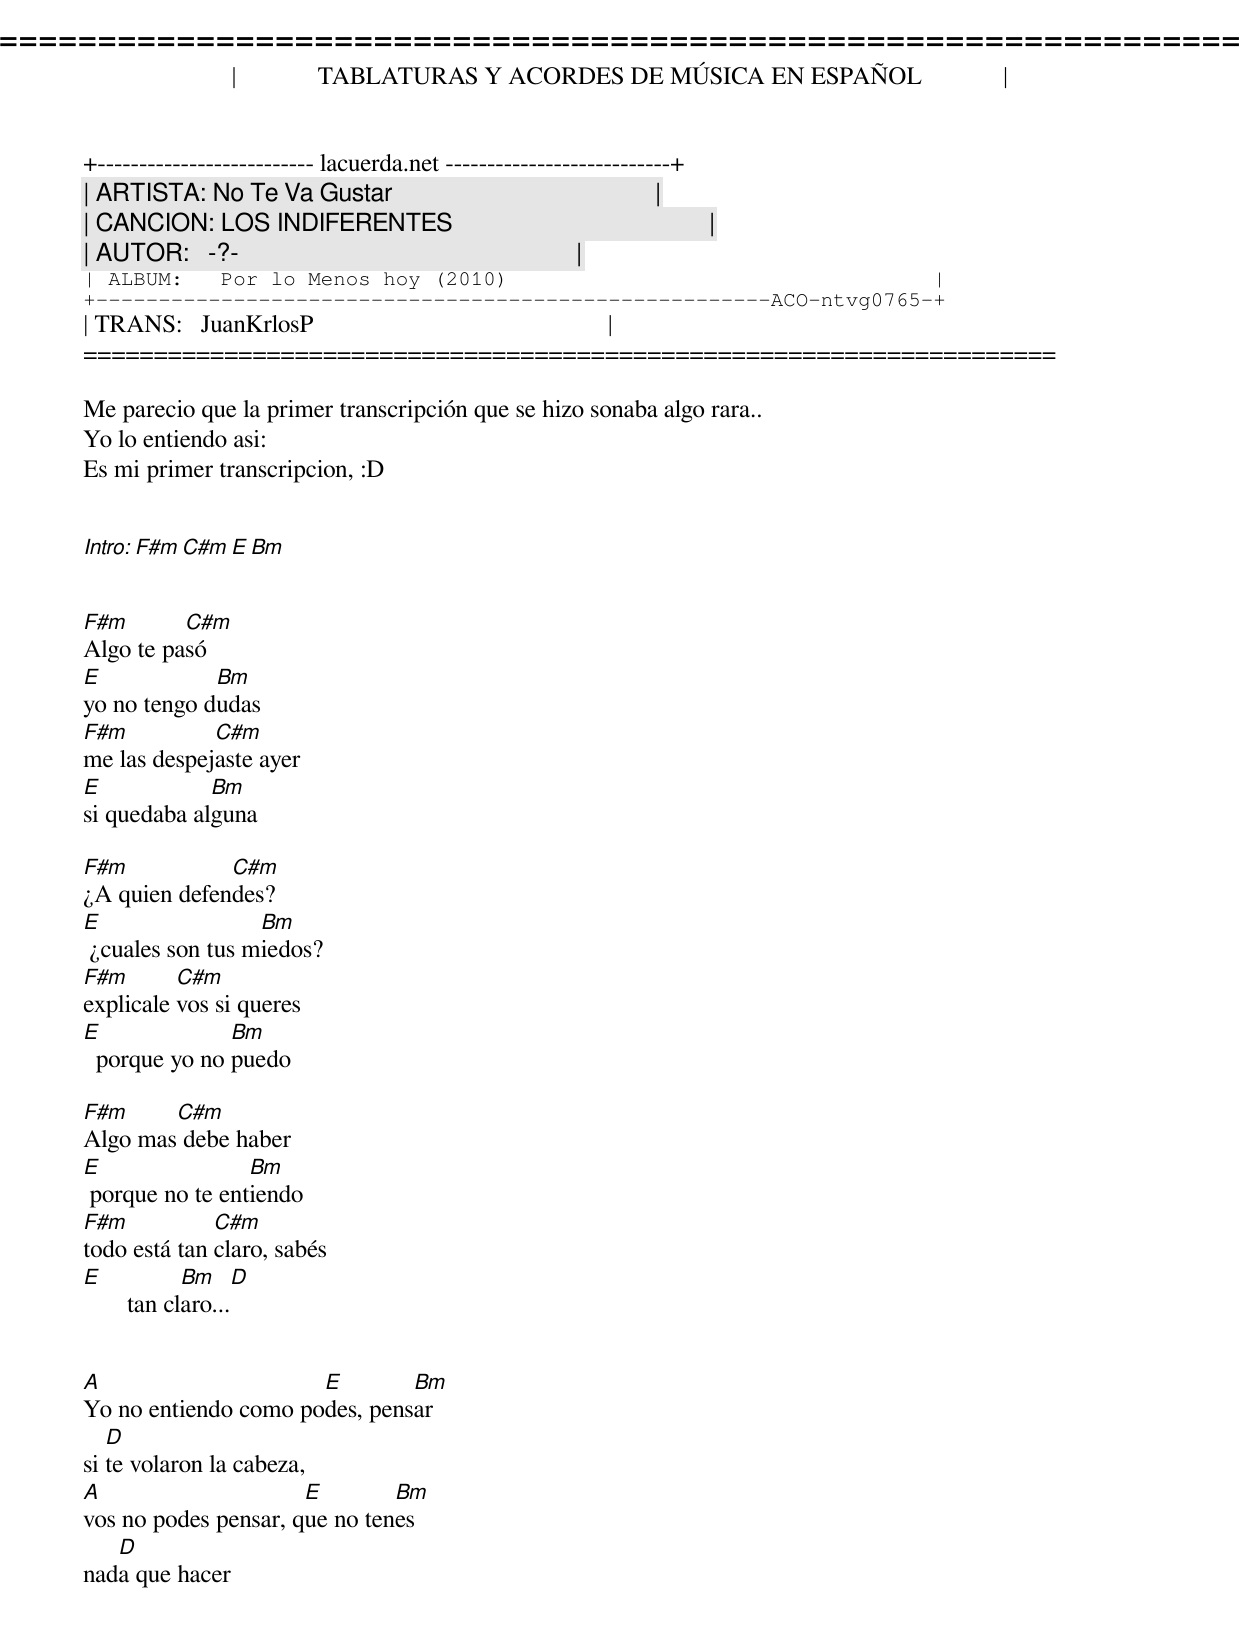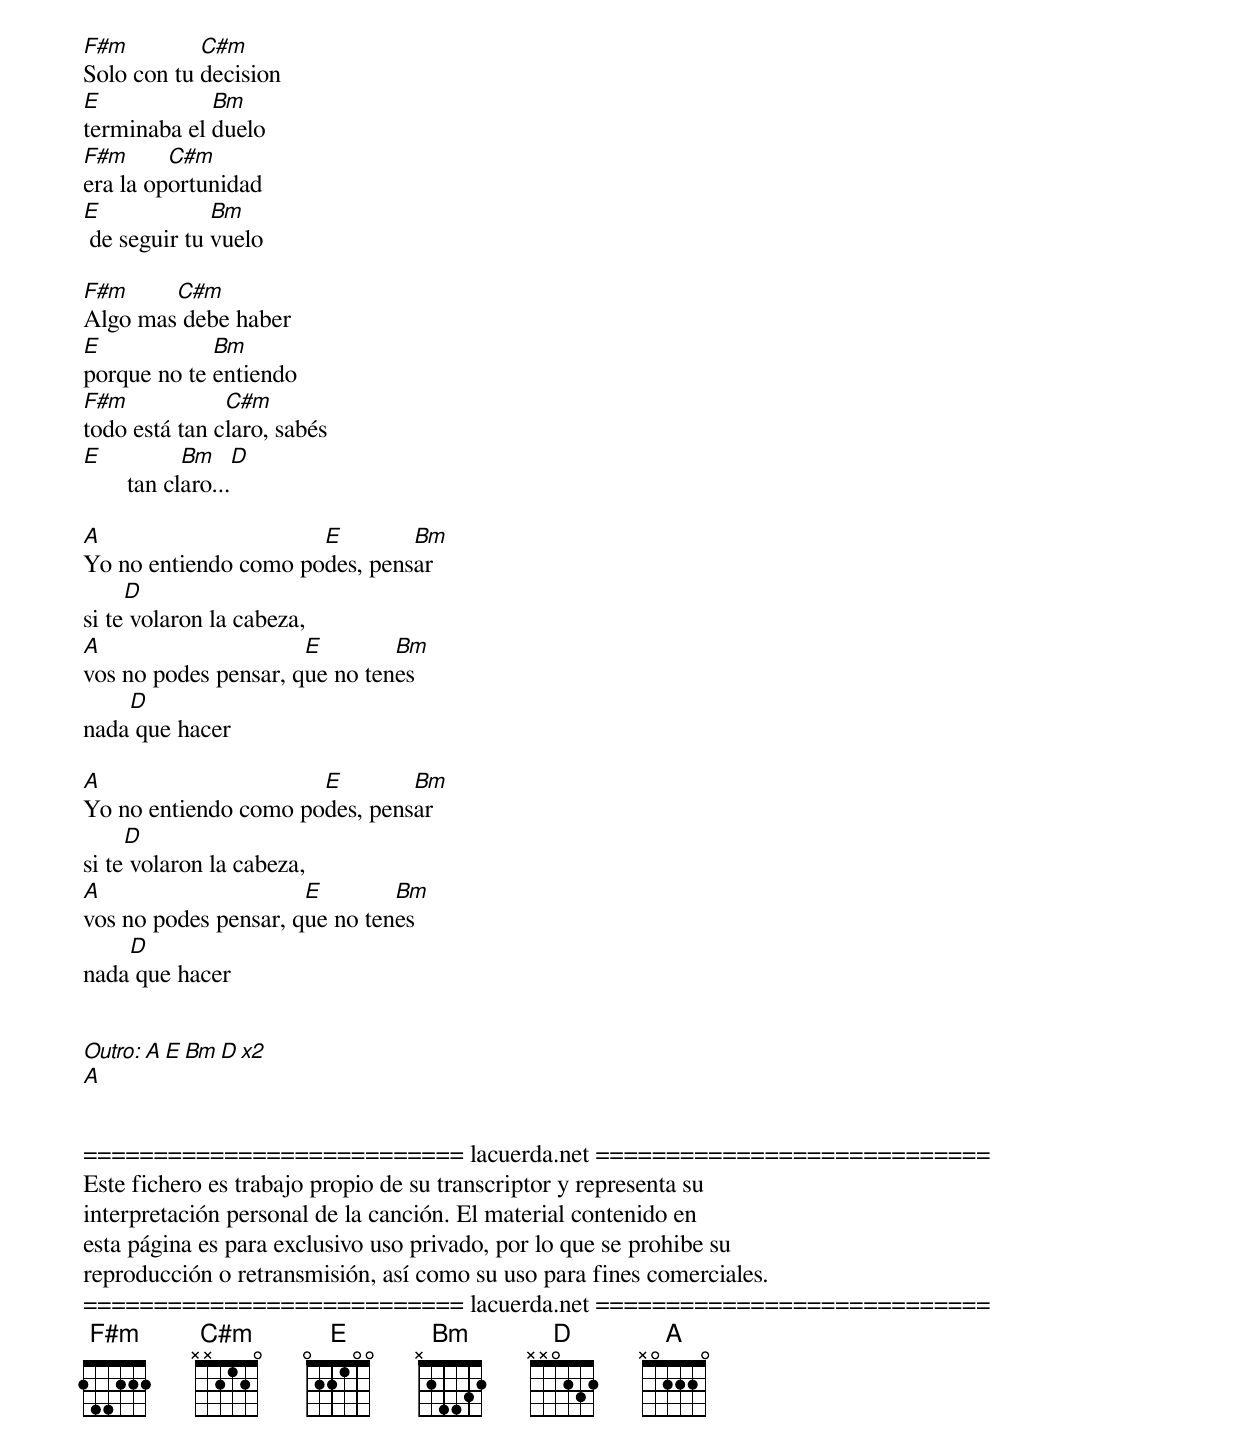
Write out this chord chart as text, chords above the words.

=====================================================================
|             TABLATURAS Y ACORDES DE MÚSICA EN ESPAÑOL             |
+-------------------------- lacuerda.net ---------------------------+
| ARTISTA: No Te Va Gustar                                          |
| CANCION: LOS INDIFERENTES                                         |
| AUTOR:   -?-                                                      |
| ALBUM:   Por lo Menos hoy (2010)                                  |
+------------------------------------------------------ACO-ntvg0765-+
| TRANS:   JuanKrlosP                                               |
=====================================================================

Me parecio que la primer transcripción que se hizo sonaba algo rara..
Yo lo entiendo asi:
Es mi primer transcripcion, :D


Intro: F#m  C#m  E  Bm


F#m       C#m
Algo te pasó
E            Bm
yo no tengo dudas
F#m          C#m
me las despejaste ayer
E            Bm
si quedaba alguna

F#m           C#m
¿A quien defendes?
E                 Bm
 ¿cuales son tus miedos?
F#m       C#m
explicale vos si queres
E              Bm
  porque yo no puedo

F#m     C#m
Algo mas debe haber
E                Bm
 porque no te entiendo
F#m           C#m
todo está tan claro, sabés
E            Bm       D
       tan claro...


A                     E        Bm
Yo no entiendo como podes, pensar
   D
si te volaron la cabeza,
A                     E        Bm
vos no podes pensar, que no tenes
   D
nada que hacer

F#m         C#m
Solo con tu decision
E            Bm
terminaba el duelo
F#m      C#m
era la oportunidad
E             Bm
 de seguir tu vuelo

F#m     C#m
Algo mas debe haber
E            Bm
porque no te entiendo
F#m            C#m
todo está tan claro, sabés
E            Bm     D
       tan claro...

A                     E        Bm
Yo no entiendo como podes, pensar
     D
si te volaron la cabeza,
A                     E        Bm
vos no podes pensar, que no tenes
    D
nada que hacer

A                     E        Bm
Yo no entiendo como podes, pensar
     D
si te volaron la cabeza,
A                     E        Bm
vos no podes pensar, que no tenes
    D
nada que hacer


Outro: A  E  Bm  D  x2
       A


=========================== lacuerda.net ============================
Este fichero es trabajo propio de su transcriptor y representa su
interpretación personal de la canción. El material contenido en
esta página es para exclusivo uso privado, por lo que se prohibe su
reproducción o retransmisión, así como su uso para fines comerciales.
=========================== lacuerda.net ============================
